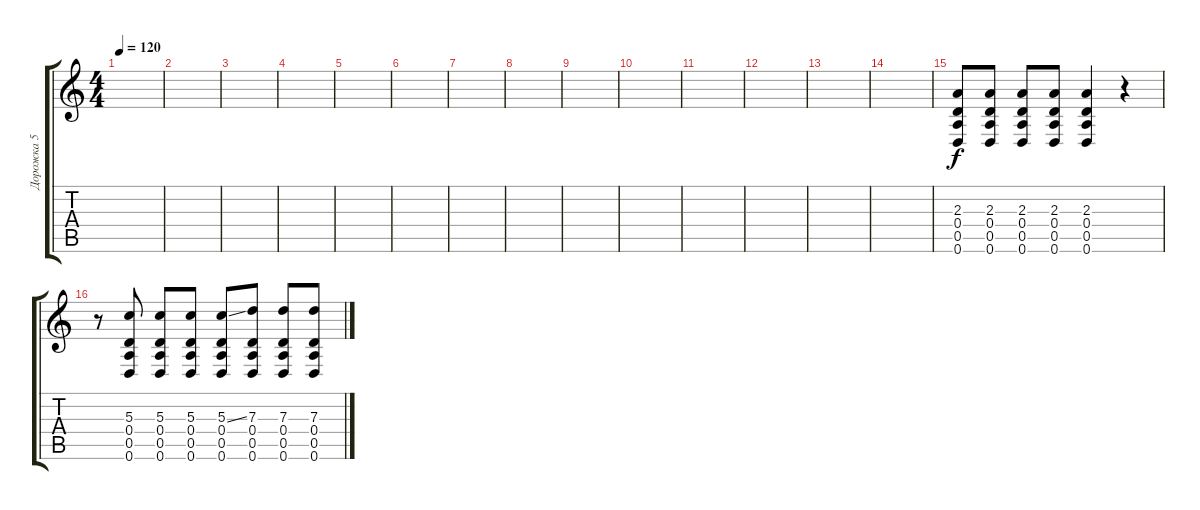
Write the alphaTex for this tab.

\track ("Дорожка 5" "Дорожка 5") {instrument distortionguitar}
\staff {score tabs}
\tuning (E4 B3 G3 D3 A2 D2) {hide}
\ts (4 4)
\tempo 120
\clef g2
\ks c
|
|
|
|
|
|
|
|
|
|
|
|
|
|
(2.3 0.4 0.5 0.6).8 (2.3 0.4 0.5 0.6).8 (2.3 0.4 0.5 0.6).8 (2.3 0.4 0.5 0.6).8 (2.3 0.4 0.5 0.6).4 r.4 |
r.8 (5.3 0.4 0.5 0.6).8 (5.3 0.4 0.5 0.6).8 (5.3 0.4 0.5 0.6).8 (5.3{ss} 0.4 0.5 0.6).8 (7.3 0.4 0.5 0.6).8 (7.3 0.4 0.5 0.6).8 (7.3 0.4 0.5 0.6).8
